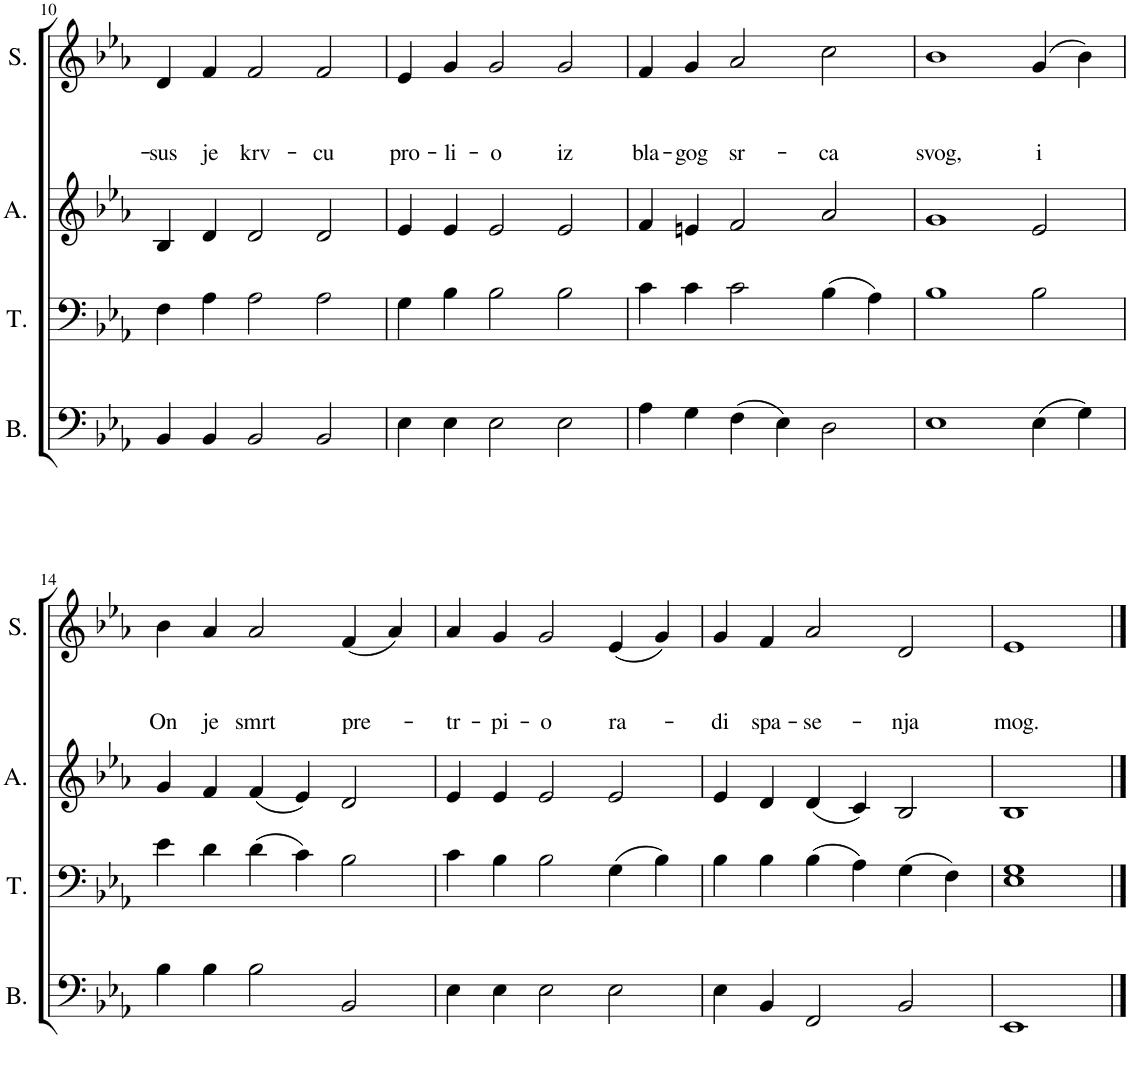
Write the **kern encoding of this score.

**kern	**kern	**kern	**kern	**text	**text	**text
*part4	*part3	*part2	*part1	*part1	*part1	*part1
*staff4	*staff3	*staff2	*staff1	*staff1	*staff1	*staff1
*I"Bass	*I"Tenor	*I"Alto	*I"Soprano	*	*	*
*I'B.	*I'T.	*I'A.	*I'S.	*	*	*
!!LO:PB:g=z
*clefF4	*clefF4	*clefG2	*clefG2	*	*	*
*k[b-e-a-]	*k[b-e-a-]	*k[b-e-a-]	*k[b-e-a-]	*	*	*
*M3/2	*M3/2	*M3/2	*M3/2	*	*	*
=10	=10	=10	=10	=10	=10	=10
!	!	!	!	!	!	!LO:LY:b
4BB-/	4F\	4B-/	4d/	.	.	-sus
!	!	!	!	!	!	!LO:LY:b
4BB-/	4A-\	4d/	4f/	.	.	je
!	!	!	!	!	!	!LO:LY:b
2BB-/	2A-\	2d/	2f/	.	.	krv-
!	!	!	!	!	!	!LO:LY:b
2BB-/	2A-\	2d/	2f/	.	.	-cu
=11	=11	=11	=11	=11	=11	=11
!	!	!	!	!	!	!LO:LY:b
4E-\	4G\	4e-/	4e-/	.	.	pro-
!	!	!	!	!	!	!LO:LY:b
4E-\	4B-\	4e-/	4g/	.	.	-li-
!	!	!	!	!	!	!LO:LY:b
2E-\	2B-\	2e-/	2g/	.	.	-o
!	!	!	!	!	!	!LO:LY:b
2E-\	2B-\	2e-/	2g/	.	.	iz
=12	=12	=12	=12	=12	=12	=12
!	!	!	!	!	!	!LO:LY:b
4A-\	4c\	4f/	4f/	.	.	bla-
!	!	!	!	!	!	!LO:LY:b
4G\	4c\	4en/	4g/	.	.	-gog
!	!	!	!	!	!	!LO:LY:b
(4F\	2c\	2f/	2a-/	.	.	sr-
4E-\)	.	.	.	.	.	.
!	!	!	!	!	!	!LO:LY:b
2D\	(4B-\	2a-/	2cc\	.	.	-ca
.	4A-\)	.	.	.	.	.
=13	=13	=13	=13	=13	=13	=13
!	!	!	!	!	!	!LO:LY:b
1E-	1B-	1g	1b-	.	.	svog,
!	!	!	!	!	!	!LO:LY:b
(4E-\	2B-\	2e-/	(4g/	.	.	i
4G\)	.	.	4b-\)	.	.	.
!!LO:LB:g=z
=14	=14	=14	=14	=14	=14	=14
!	!	!	!	!	!	!LO:LY:b
4B-\	4e-\	4g/	4b-\	.	.	On
!	!	!	!	!	!	!LO:LY:b
4B-\	4d\	4f/	4a-/	.	.	je
!	!	!	!	!	!	!LO:LY:b
2B-\	(4d\	(4f/	2a-/	.	.	smrt
.	4c\)	4e-/)	.	.	.	.
!	!	!	!	!	!	!LO:LY:b
2BB-/	2B-\	2d/	(4f/	.	.	pre-
.	.	.	4a-/)	.	.	.
=15	=15	=15	=15	=15	=15	=15
!	!	!	!	!	!	!LO:LY:b
4E-\	4c\	4e-/	4a-/	.	.	-tr-
!	!	!	!	!	!	!LO:LY:b
4E-\	4B-\	4e-/	4g/	.	.	-pi-
!	!	!	!	!	!	!LO:LY:b
2E-\	2B-\	2e-/	2g/	.	.	-o
!	!	!	!	!	!	!LO:LY:b
2E-\	(4G\	2e-/	(4e-/	.	.	ra-
.	4B-\)	.	4g/)	.	.	.
=16	=16	=16	=16	=16	=16	=16
!	!	!	!	!	!	!LO:LY:b
4E-\	4B-\	4e-/	4g/	.	.	-di
!	!	!	!	!	!	!LO:LY:b
4BB-/	4B-\	4d/	4f/	.	.	spa-
!	!	!	!	!	!	!LO:LY:b
2FF/	(4B-\	(4d/	2a-/	.	.	-se-
.	4A-\)	4c/)	.	.	.	.
!	!	!	!	!	!	!LO:LY:b
2BB-/	(4G\	2B-/	2d/	.	.	-nja
.	4F\)	.	.	.	.	.
=17	=17	=17	=17	=17	=17	=17
!	!	!	!	!	!	!LO:LY:b
1EE-	1E- 1G	1B-	1e-	.	.	mog.
==	==	==	==	==	==	==
*-	*-	*-	*-	*-	*-	*-
